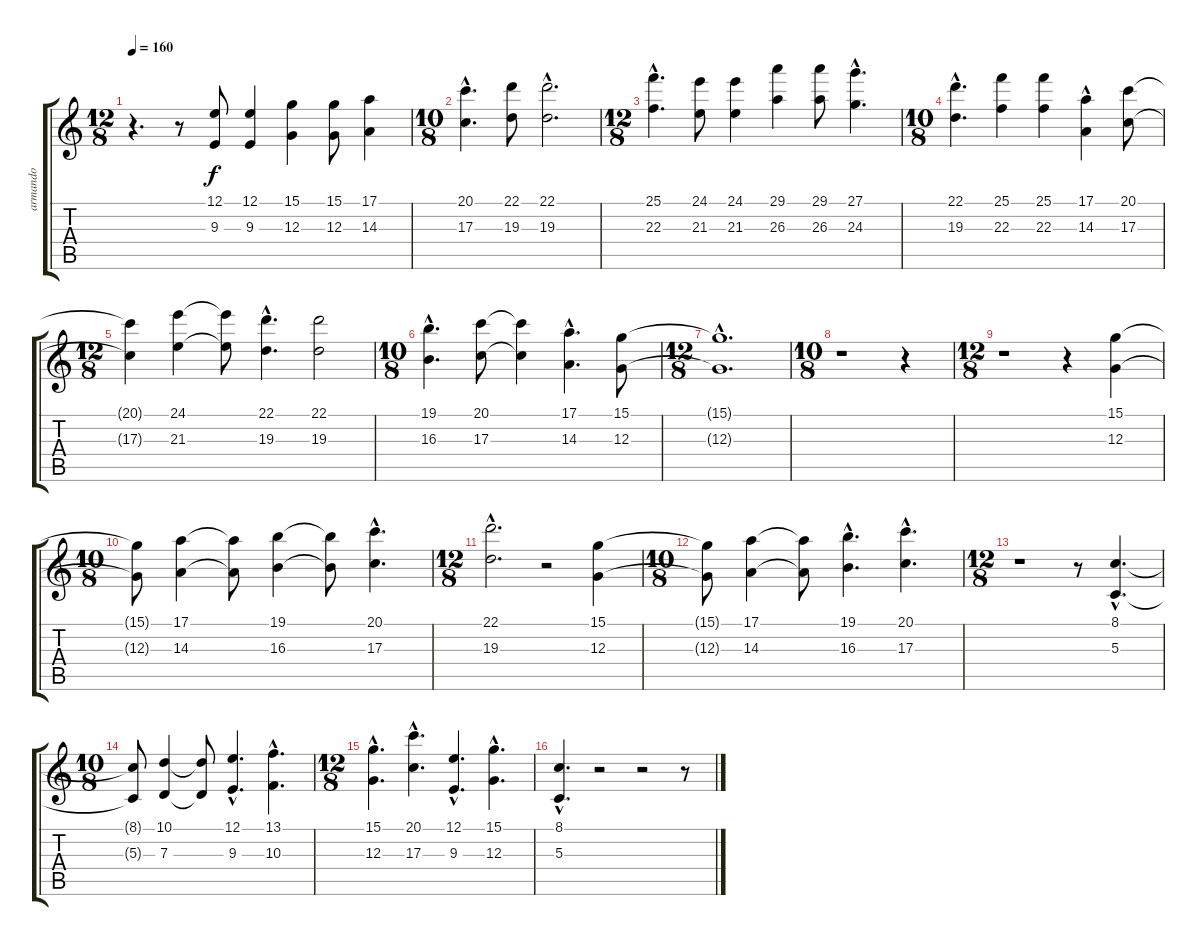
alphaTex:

\track ("armando" "armando") {instrument vibraphone}
\staff {score tabs}
\tuning (E4 B3 G3 D3 A2 E2) {hide}
\ts (12 8)
\tempo 160
\clef g2
\ks c
r.4{d dy f} r.8 (12.1 9.3).8 (12.1 9.3).4 (15.1 12.3).4 (15.1 12.3).8 (17.1 14.3).4 |
\ts (10 8)
(20.1{hac} 17.3{hac}).4{d} (22.1 19.3).8 (22.1{hac} 19.3{hac}).2{d} |
\ts (12 8)
(25.1{hac} 22.3{hac}).4{d} (24.1 21.3).8 (24.1 21.3).4 (29.1 26.3).4 (29.1 26.3).8 (27.1{hac} 24.3{hac}).4{d} |
\ts (10 8)
(22.1{hac} 19.3{hac}).4{d} (25.1 22.3).4 (25.1 22.3).4 (17.1{hac} 14.3{hac}).4 (20.1 17.3).8 |
\ts (12 8)
(20.1{t} 17.3{t}).4 (24.1 21.3).4 (24.1{t} 21.3{t}).8 (22.1{hac} 19.3{hac}).4{d} (22.1 19.3).2 |
\ts (10 8)
(19.1{hac} 16.3{hac}).4{d} (20.1 17.3).8 (20.1{t} 17.3{t}).4 (17.1{hac} 14.3{hac}).4{d} (15.1 12.3).8 |
\ts (12 8)
(15.1{hac t} 12.3{hac t}).1{d} |
\ts (10 8)
r.1 r.4 |
\ts (12 8)
r.1 r.4 (15.1 12.3).4 |
\ts (10 8)
(15.1{t} 12.3{t}).8 (17.1 14.3).4 (17.1{t} 14.3{t}).8 (19.1 16.3).4 (19.1{t} 16.3{t}).8 (20.1{hac} 17.3{hac}).4{d} |
\ts (12 8)
(22.1{hac} 19.3{hac}).2{d} r.2 (15.1 12.3).4 |
\ts (10 8)
(15.1{t} 12.3{t}).8 (17.1 14.3).4 (17.1{t} 14.3{t}).8 (19.1{hac} 16.3{hac}).4{d} (20.1{hac} 17.3{hac}).4{d} |
\ts (12 8)
r.1 r.8 (8.1{hac} 5.3{hac}).4{d} |
\ts (10 8)
(8.1{t} 5.3{t}).8 (10.1 7.3).4 (10.1{t} 7.3{t}).8 (12.1{hac} 9.3{hac}).4{d} (13.1{hac} 10.3{hac}).4{d} |
\ts (12 8)
(15.1{hac} 12.3{hac}).4{d} (20.1{hac} 17.3{hac}).4{d} (12.1{hac} 9.3{hac}).4{d} (15.1{hac} 12.3{hac}).4{d} |
(8.1{hac} 5.3{hac}).4{d} r.2 r.2 r.8
